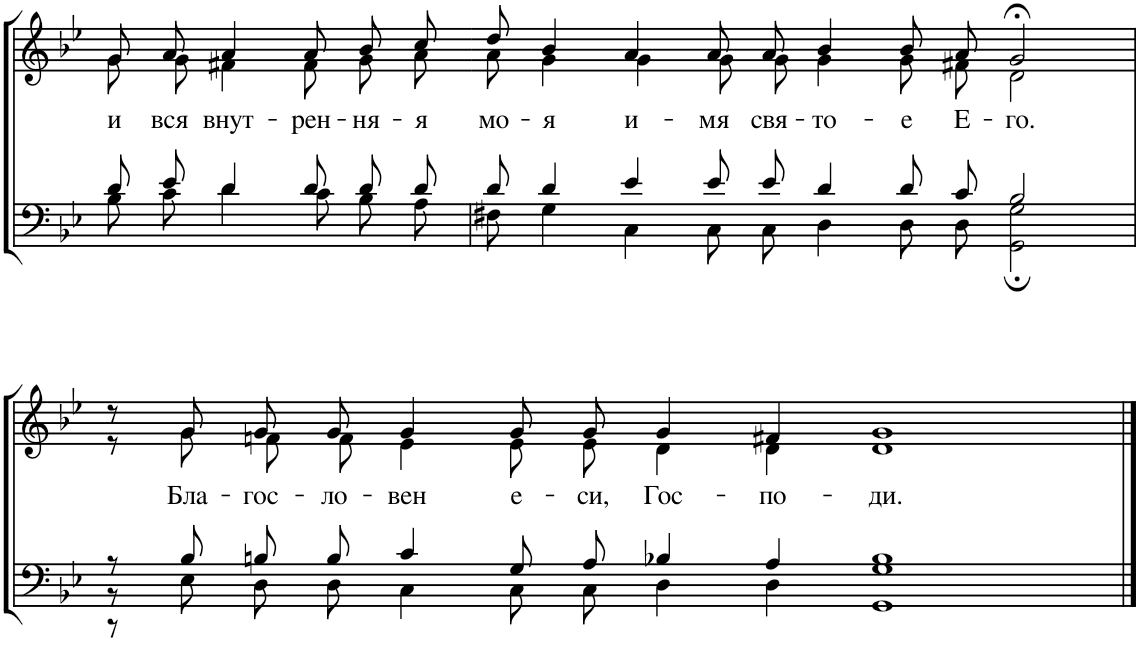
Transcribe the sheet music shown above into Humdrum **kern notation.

**kern	**kern	**text
*part1	*part1	*part1
*staff2	*staff1	*staff1
*I"Piano	*	*
*I'Pno.	*	*
!!LO:PB:g=z
*clefF4	*clefG2	*
*k[b-e-]	*k[b-e-]	*
*M16/4	*M16/4	*
=17	=17	=17
*^	*	*
*	*^	*	*
!	!	!	!	!LO:LY:b
*	*	*	*^	*
00ryy	8d/L	8B-\L	8g/L	8g\L	и
!	!	!	!	!	!LO:LY:b
.	8e-/J	8c\J	8a/J	8g\J	вся
!	!	!	!	!	!LO:LY:b
.	4d/	4d\	4a/	4f#X\	внут-
!	!	!	!	!	!LO:LY:b
.	8d/L	8c\L	8a/L	8f#\L	-рен-
!	!	!	!	!	!LO:LY:b
.	8d/	8B-\	8b-/	8g\	-ня-
!	!	!	!	!	!LO:LY:b
.	8d/J	8A\J	8cc/J	8a\J	-я
.	1ryy	1ryy	0ryy	0ryy	.
.	1ryy	1ryy	.	.	.
.	1ryy	1ryy	1ryy	1ryy	.
.	8ryy	8ryy	8ryy	8ryy	.
=18-	=18-	=18-	=18-	=18-	=18-
!	!	!	!	!	!LO:LY:b
00ryy	8d/	8F#X\	8dd/	8a\	мо-
!	!	!	!	!	!LO:LY:b
.	4d/	4G\	4b-/	4g\	-я
!	!	!	!	!	!LO:LY:b
.	4e-/	4C\	4a/	4g\	и-
!	!	!	!	!	!LO:LY:b
.	8e-/L	8C\L	8a/L	8g\L	-мя
!	!	!	!	!	!LO:LY:b
.	8e-/J	8C\J	8a/J	8g\J	свя-
!	!	!	!	!	!LO:LY:b
.	4d/	4D\	4b-/	4g\	-то-
!	!	!	!	!	!LO:LY:b
.	8d/L	8D\L	8b-/L	8g\L	-е
!	!	!	!	!	!LO:LY:b
.	8c/J	8D\J	8a/J	8f#X\J	Е-
!	!	!	!	!	!LO:LY:b
.	2B-/	2GG\; 2G\;	2g;</	2d\	-го.
.	1ryy	1ryy	0ryy	0ryy	.
.	1ryy	1ryy	.	.	.
.	8ryy	8ryy	8ryy	8ryy	.
!!LO:LB:g=z	!!
=19	=19	=19	=19	=19	=19
8r	8r	8r	8r	8r	.
!	!	!	!	!	!LO:LY:b
0ryy	8B-/L	8E-\L	8g/L	8g\L	Бла-
!	!	!	!	!	!LO:LY:b
.	8Bn/	8D\	8g/	8fn\	-гос-
!	!	!	!	!	!LO:LY:b
.	8B/J	8D\J	8g/J	8f\J	-ло-
!	!	!	!	!	!LO:LY:b
.	4c/	4C\	4g/	4e-\	-вен
!	!	!	!	!	!LO:LY:b
.	8G/L	8C\L	8g/L	8e-\L	е-
!	!	!	!	!	!LO:LY:b
.	8A/J	8C\J	8g/J	8e-\J	-си,
!	!	!	!	!	!LO:LY:b
.	4B-X/	4D\	4g/	4d\	Гос-
!	!	!	!	!	!LO:LY:b
.	4A/	4D\	4f#X/	4d\	-по-
!	!	!	!	!	!LO:LY:b
.	1B-	1GG 1G	1g	1d	-ди.
4.ryy	.	.	.	.	.
*v	*v	*v	*	*	*
*	*v	*v	*
==	==	==
*-	*-	*-
